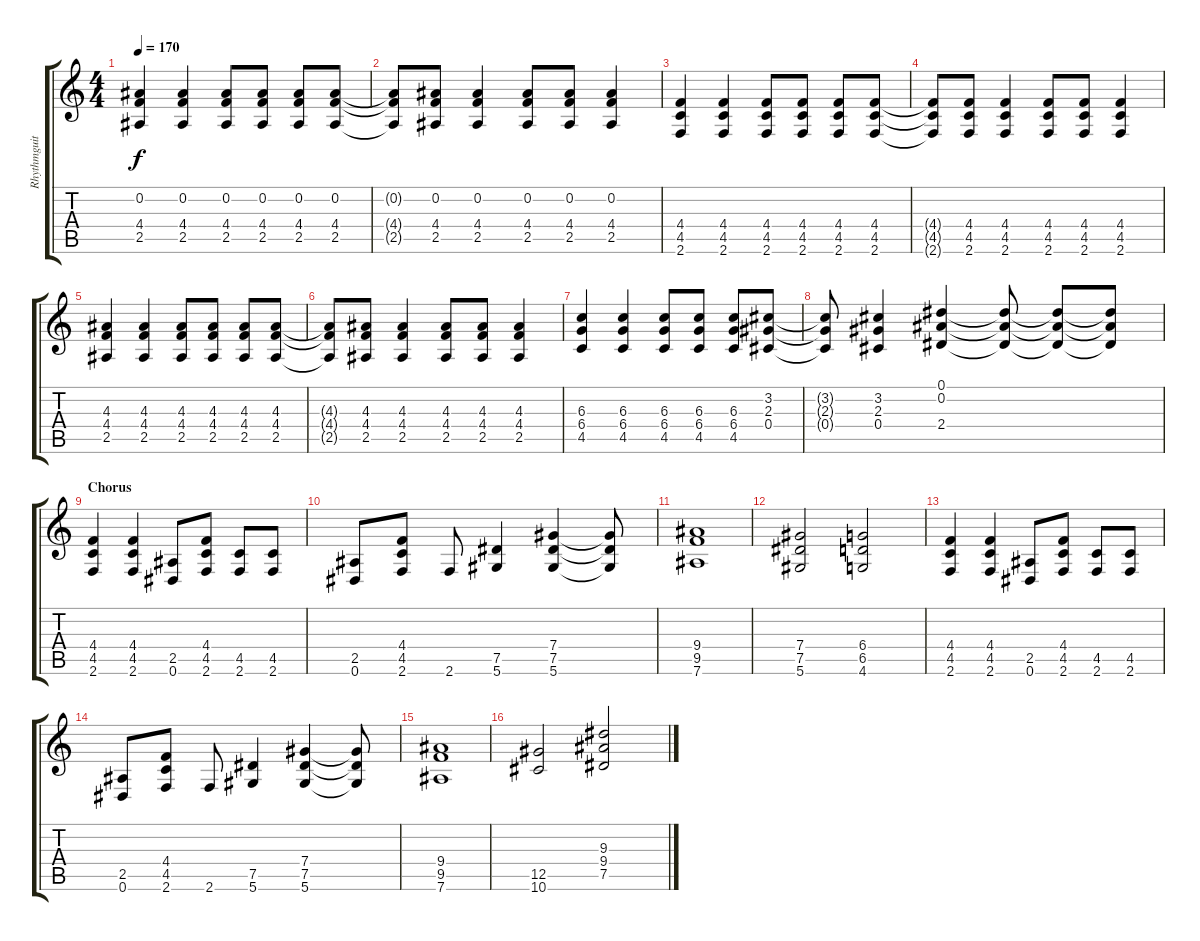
\track ("Rhythmguitar" "Rhythmguit") {instrument distortionguitar}
\staff {score tabs}
\tuning (Eb4 Bb3 Gb3 Db3 Ab2 Eb2) {hide}
\ts (4 4)
\tempo 170
\clef g2
\ks c
(0.2 4.4 2.5).4{dy f} (0.2 4.4 2.5).4 (0.2 4.4 2.5).8 (0.2 4.4 2.5).8 (0.2 4.4 2.5).8 (0.2 4.4 2.5).8 |
(0.2{t} 4.4{t} 2.5{t}).8 (0.2 4.4 2.5).8 (0.2 4.4 2.5).4 (0.2 4.4 2.5).8 (0.2 4.4 2.5).8 (0.2 4.4 2.5).4 |
(4.4 4.5 2.6).4 (4.4 4.5 2.6).4 (4.4 4.5 2.6).8 (4.4 4.5 2.6).8 (4.4 4.5 2.6).8 (4.4 4.5 2.6).8 |
(4.4{t} 4.5{t} 2.6{t}).8 (4.4 4.5 2.6).8 (4.4 4.5 2.6).4 (4.4 4.5 2.6).8 (4.4 4.5 2.6).8 (4.4 4.5 2.6).4 |
(4.3 4.4 2.5).4 (4.3 4.4 2.5).4 (4.3 4.4 2.5).8 (4.3 4.4 2.5).8 (4.3 4.4 2.5).8 (4.3 4.4 2.5).8 |
(4.3{t} 4.4{t} 2.5{t}).8 (4.3 4.4 2.5).8 (4.3 4.4 2.5).4 (4.3 4.4 2.5).8 (4.3 4.4 2.5).8 (4.3 4.4 2.5).4 |
(6.3 6.4 4.5).4 (6.3 6.4 4.5).4 (6.3 6.4 4.5).8 (6.3 6.4 4.5).8 (6.3 6.4 4.5).8 (3.2 2.3 0.4).8 |
(3.2{t} 2.3{t} 0.4{t}).8 (3.2 2.3 0.4).4 (0.1 0.2 2.4).4 (0.1{t} 0.2{t} 2.4{t}).8 (0.1{t} 0.2{t} 2.4{t}).8 (0.1{t} 0.2{t} 2.4{t}).8 |
\section ("" "Chorus")
(4.4 4.5 2.6).4 (4.4 4.5 2.6).4 (2.5 0.6).8 (4.4 4.5 2.6).8 (4.5 2.6).8 (4.5 2.6).8 |
(2.5 0.6).8 (4.4 4.5 2.6).8 2.6.8 (7.5 5.6).4 (7.4 7.5 5.6).4 (7.4{t} 7.5{t} 5.6{t}).8 |
(9.4 9.5 7.6).1 |
(7.4 7.5 5.6).2 (6.4 6.5 4.6).2 |
(4.4 4.5 2.6).4 (4.4 4.5 2.6).4 (2.5 0.6).8 (4.4 4.5 2.6).8 (4.5 2.6).8 (4.5 2.6).8 |
(2.5 0.6).8 (4.4 4.5 2.6).8 2.6.8 (7.5 5.6).4 (7.4 7.5 5.6).4 (7.4{t} 7.5{t} 5.6{t}).8 |
(9.4 9.5 7.6).1 |
(12.5 10.6).2 (9.3 9.4 7.5).2
